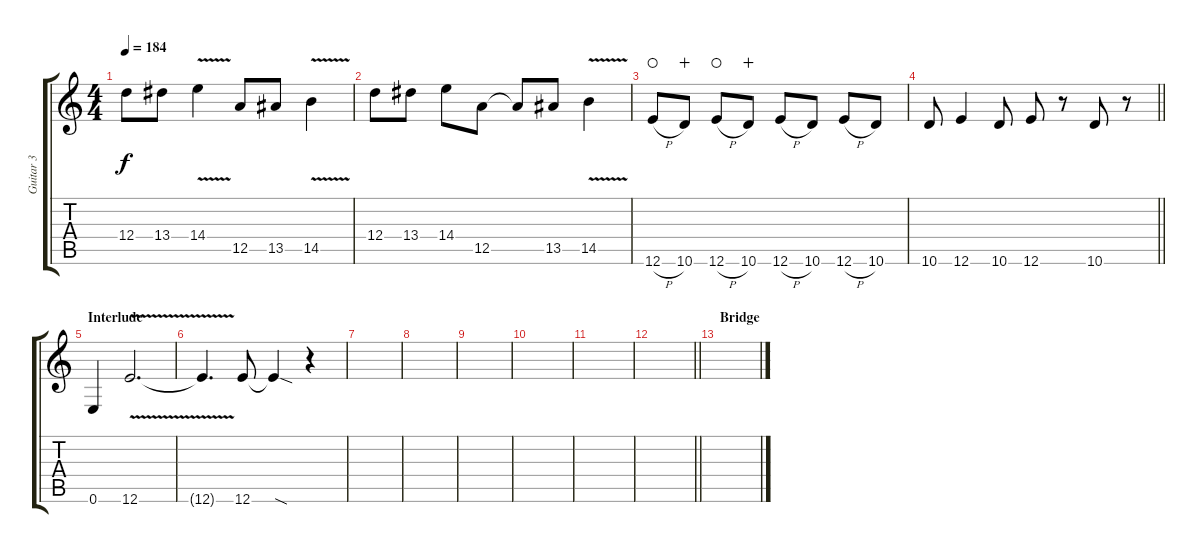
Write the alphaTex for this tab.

\track ("Guitar 3" "Guitar 3") {instrument distortionguitar}
\staff {score tabs}
\tuning (E4 B3 G3 D3 A2 E2) {hide}
\ts (4 4)
\tempo 184
\clef g2
\ks c
12.4.8{dy f} 13.4.8 14.4{v}.4 12.5.8 13.5.8 14.5{v}.4 |
12.4.8 13.4.8 14.4.8 12.5.8 12.5{t}.8 13.5.8 14.5{v}.4 |
12.6{h}.8{waho} 10.6.8{wahc} 12.6{h}.8{waho} 10.6.8{wahc} 12.6{h}.8 10.6.8 12.6{h}.8 10.6.8 |
\barLineRight lightlight
10.6.8 12.6.4 10.6.8 12.6.8 r.8 10.6.8 r.8 |
\section ("" "Interlude")
0.6.4 12.6{v}.2{d} |
12.6{t}.4{d} 12.6.8 12.6{sod t}.4 r.4 |
|
|
|
|
|
\barLineRight lightlight
|
\section ("" "Bridge")
